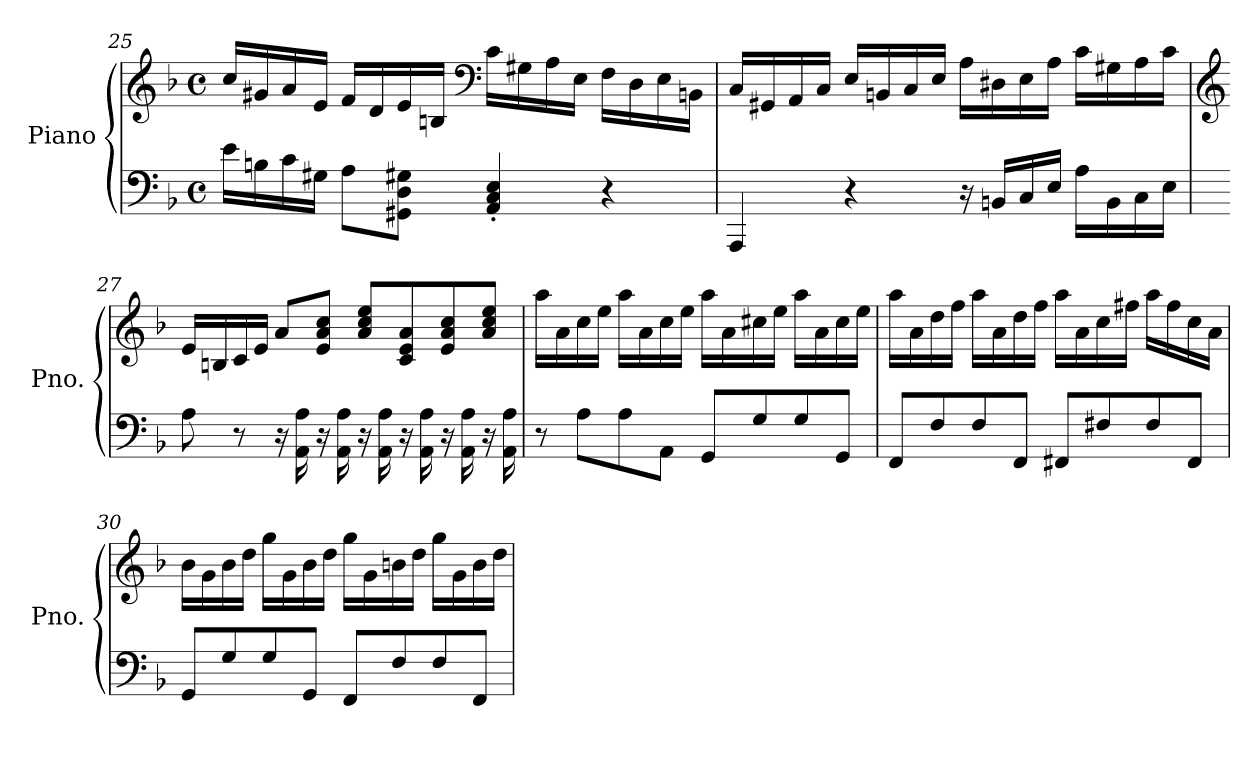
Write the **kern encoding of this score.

**kern	**kern
*part1	*part1
*staff2	*staff1
*I"Piano	*
*I'Pno.	*
*clefF4	*clefG2
*k[b-]	*k[b-]
*M4/4	*M4/4
*met(c)	*met(c)
=25	=25
16e\LL	16cc/LL
16Bn\	16g#X/
16c\	16a/
16G#X\JJ	16e/JJ
8A\L	16f/LL
.	16d/
8GG#X\ 8D\ 8G#X\J	16e/
.	16Bn/JJ
*	*clefF4
4AA/' 4C/' 4E/'	16c\LL
.	16G#X\
.	16A\
.	16E\JJ
4r	16F\LL
.	16D\
.	16E\
.	16BBn\JJ
=26	=26
4AAA/	16C/LL
.	16GG#X/
.	16AA/
.	16C/JJ
4r	16E/LL
.	16BBn/
.	16C/
.	16E/JJ
16r	16A\LL
16BBn/LL	16D#X\
16C/	16E\
16E/JJ	16A\JJ
16A\LL	16c\LL
16BB\	16G#X\
16C\	16A\
16E\JJ	16c\JJ
=27	=27
*	*clefG2
8A\	16e/LL
.	16Bn/
8r	16c/
.	16e/JJ
16r	8a/L
16AA\ 16A\	.
16r	8e/ 8a/ 8cc/J
16AA\ 16A\	.
16r	8a/ 8cc/ 8ee/L
16AA\ 16A\	.
16r	8c/ 8e/ 8a/
16AA\ 16A\	.
16r	8e/ 8a/ 8cc/
16AA\ 16A\	.
16r	8a/ 8cc/ 8ee/J
16AA\ 16A\	.
=28	=28
8r	16aa\LL
.	16a\
8A\L	16cc\
.	16ee\JJ
8A\	16aa\LL
.	16a\
8AA\J	16cc\
.	16ee\JJ
8GG/L	16aa\LL
.	16a\
8G/	16cc#X\
.	16ee\JJ
8G/	16aa\LL
.	16a\
8GG/J	16cc#\
.	16ee\JJ
=29	=29
8FF/L	16aa\LL
.	16a\
8F/	16dd\
.	16ff\JJ
8F/	16aa\LL
.	16a\
8FF/J	16dd\
.	16ff\JJ
8FF#X/L	16aa\LL
.	16a\
8F#X/	16cc\
.	16ff#X\JJ
8F#/	16aa\LL
.	16ff#\
8FF#/J	16cc\
.	16a\JJ
=30	=30
8GG/L	16b-\LL
.	16g\
8G/	16b-\
.	16dd\JJ
8G/	16gg\LL
.	16g\
8GG/J	16b-\
.	16dd\JJ
8FF/L	16gg\LL
.	16g\
8F/	16bn\
.	16dd\JJ
8F/	16gg\LL
.	16g\
8FF/J	16b\
.	16dd\JJ
=	=
*-	*-
